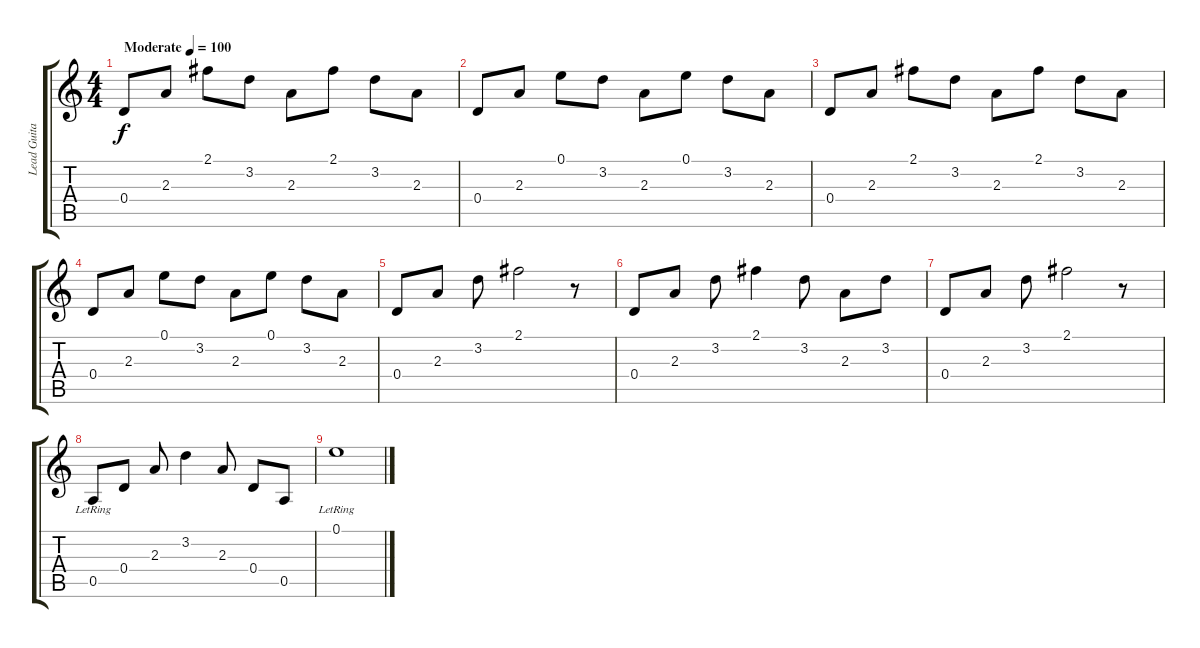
\track ("Lead Guitar" "Lead Guita") {instrument acousticguitarsteel}
\staff {score tabs}
\tuning (E4 B3 G3 D3 A2 E2) {hide}
\ts (4 4)
\tempo (100 "Moderate")
\clef g2
\ks c
0.4.8{dy f instrument acousticguitarsteel} 2.3.8 2.1.8 3.2.8 2.3.8 2.1.8 3.2.8 2.3.8 |
0.4.8 2.3.8 0.1.8 3.2.8 2.3.8 0.1.8 3.2.8 2.3.8 |
0.4.8 2.3.8 2.1.8 3.2.8 2.3.8 2.1.8 3.2.8 2.3.8 |
0.4.8 2.3.8 0.1.8 3.2.8 2.3.8 0.1.8 3.2.8 2.3.8 |
0.4.8 2.3.8 3.2.8 2.1.2 r.8 |
0.4.8 2.3.8 3.2.8 2.1.4 3.2.8 2.3.8 3.2.8 |
0.4.8 2.3.8 3.2.8 2.1.2 r.8 |
0.5{lr}.8 0.4.8 2.3.8 3.2.4 2.3.8 0.4.8 0.5.8 |
0.1{lr}.1
